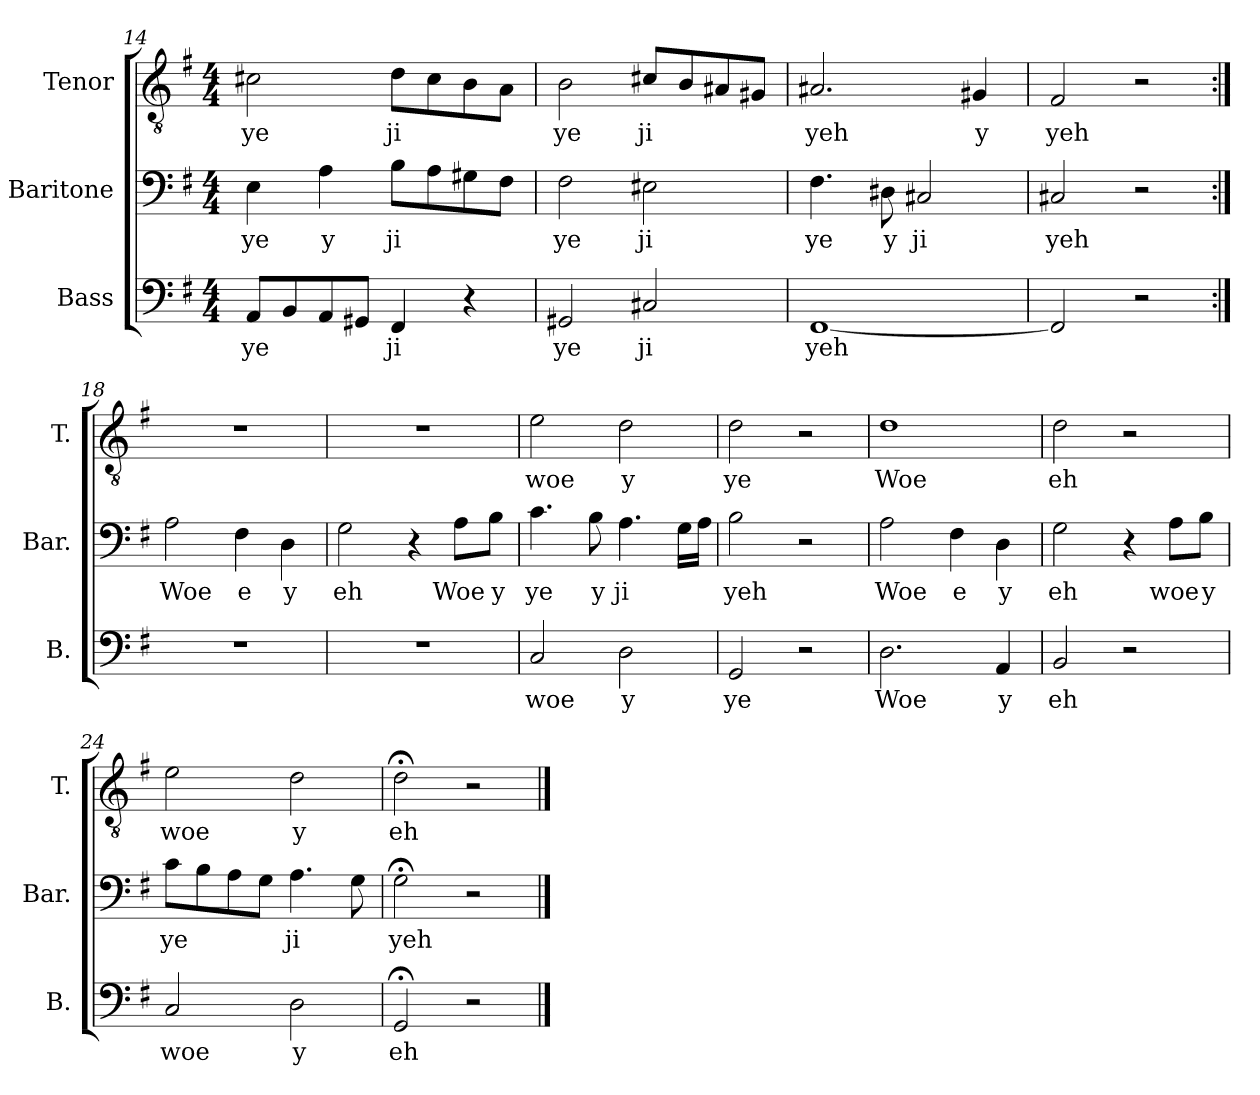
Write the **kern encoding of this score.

**kern	**text	**kern	**text	**kern	**text
*part3	*part3	*part2	*part2	*part1	*part1
*staff3	*staff3	*staff2	*staff2	*staff1	*staff1
*I"Bass	*	*I"Baritone	*	*I"Tenor	*
*I'B.	*	*I'Bar.	*	*I'T.	*
!!LO:LB:g=z
*clefF4	*	*clefF4	*	*clefGv2	*
*k[f#]	*	*k[f#]	*	*k[f#]	*
*M4/4	*	*M4/4	*	*M4/4	*
=14	=14	=14	=14	=14	=14
!	!LO:LY:b	!	!LO:LY:b	!	!LO:LY:b
8AA/L	ye	4E\	ye	2c#X\	ye
8BB/	.	.	.	.	.
!	!	!	!LO:LY:b	!	!
8AA/	.	4A\	y	.	.
8GG#X/J	.	.	.	.	.
!	!LO:LY:b	!	!LO:LY:b	!	!LO:LY:b
4FF#/	ji	8B\L	ji	8d\L	ji
.	.	8A\	.	8c#\	.
4r	.	8G#X\	.	8B\	.
.	.	8F#\J	.	8A\J	.
=15	=15	=15	=15	=15	=15
!	!LO:LY:b	!	!LO:LY:b	!	!LO:LY:b
2GG#X/	ye	2F#\	ye	2B\	ye
!	!LO:LY:b	!	!LO:LY:b	!	!LO:LY:b
2C#X/	ji	2E#X\	ji	8c#X/L	ji
.	.	.	.	8B/	.
.	.	.	.	8A#X/	.
.	.	.	.	8G#X/J	.
=16	=16	=16	=16	=16	=16
!	!LO:LY:b	!	!LO:LY:b	!	!LO:LY:b
[1FF#	yeh	4.F#\	ye	2.A#X/	yeh
!	!	!	!LO:LY:b	!	!
.	.	8D#X\	y	.	.
!	!	!	!LO:LY:b	!	!
.	.	2C#X/	ji	.	.
!	!	!	!	!	!LO:LY:b
.	.	.	.	4G#X/	y
=17	=17	=17	=17	=17	=17
!	!	!	!LO:LY:b	!	!LO:LY:b
2FF#/]	.	2C#X/	yeh	2F#/	yeh
2r	.	2r	.	2r	.
=18:|!	=18:|!	=18:|!	=18:|!	=18:|!	=18:|!
!	!	!	!LO:LY:b	!	!
1r	.	2A\	Woe	1r	.
!	!	!	!LO:LY:b	!	!
.	.	4F#\	e	.	.
!	!	!	!LO:LY:b	!	!
.	.	4D\	y	.	.
=19	=19	=19	=19	=19	=19
!	!	!	!LO:LY:b	!	!
1r	.	2G\	eh	1r	.
.	.	4r	.	.	.
!	!	!	!LO:LY:b	!	!
.	.	8A\L	Woe	.	.
!	!	!	!LO:LY:b	!	!
.	.	8B\J	y	.	.
!!LO:LB:g=z
=20	=20	=20	=20	=20	=20
!	!LO:LY:b	!	!LO:LY:b	!	!LO:LY:b
2C/	woe	4.c\	ye	2e\	woe
!	!	!	!LO:LY:b	!	!
.	.	8B\	y	.	.
!	!LO:LY:b	!	!LO:LY:b	!	!LO:LY:b
2D\	y	4.A\	ji	2d\	y
.	.	16G\LL	.	.	.
.	.	16A\JJ	.	.	.
=21	=21	=21	=21	=21	=21
!	!LO:LY:b	!	!LO:LY:b	!	!LO:LY:b
2GG/	ye	2B\	yeh	2d\	ye
2r	.	2r	.	2r	.
=22	=22	=22	=22	=22	=22
!	!LO:LY:b	!	!LO:LY:b	!	!LO:LY:b
2.D\	Woe	2A\	Woe	1d	Woe
!	!	!	!LO:LY:b	!	!
.	.	4F#\	e	.	.
!	!LO:LY:b	!	!LO:LY:b	!	!
4AA/	y	4D\	y	.	.
=23	=23	=23	=23	=23	=23
!	!LO:LY:b	!	!LO:LY:b	!	!LO:LY:b
2BB/	eh	2G\	eh	2d\	eh
2r	.	4r	.	2r	.
!	!	!	!LO:LY:b	!	!
.	.	8A\L	woe	.	.
!	!	!	!LO:LY:b	!	!
.	.	8B\J	y	.	.
=24	=24	=24	=24	=24	=24
!	!LO:LY:b	!	!LO:LY:b	!	!LO:LY:b
2C/	woe	8c\L	ye	2e\	woe
.	.	8B\	.	.	.
.	.	8A\	.	.	.
.	.	8G\J	.	.	.
!	!LO:LY:b	!	!LO:LY:b	!	!LO:LY:b
2D\	y	4.A\	ji	2d\	y
.	.	8G\	.	.	.
=25	=25	=25	=25	=25	=25
!	!LO:LY:b	!	!LO:LY:b	!	!LO:LY:b
2GG;</	eh	2G;<\	yeh	2d;<\	eh
!	!LO:LY:b	!	!LO:LY:b	!	!LO:LY:b
2r	'sann!	2r	'sann	2r	'sann!
==	==	==	==	==	==
*-	*-	*-	*-	*-	*-
